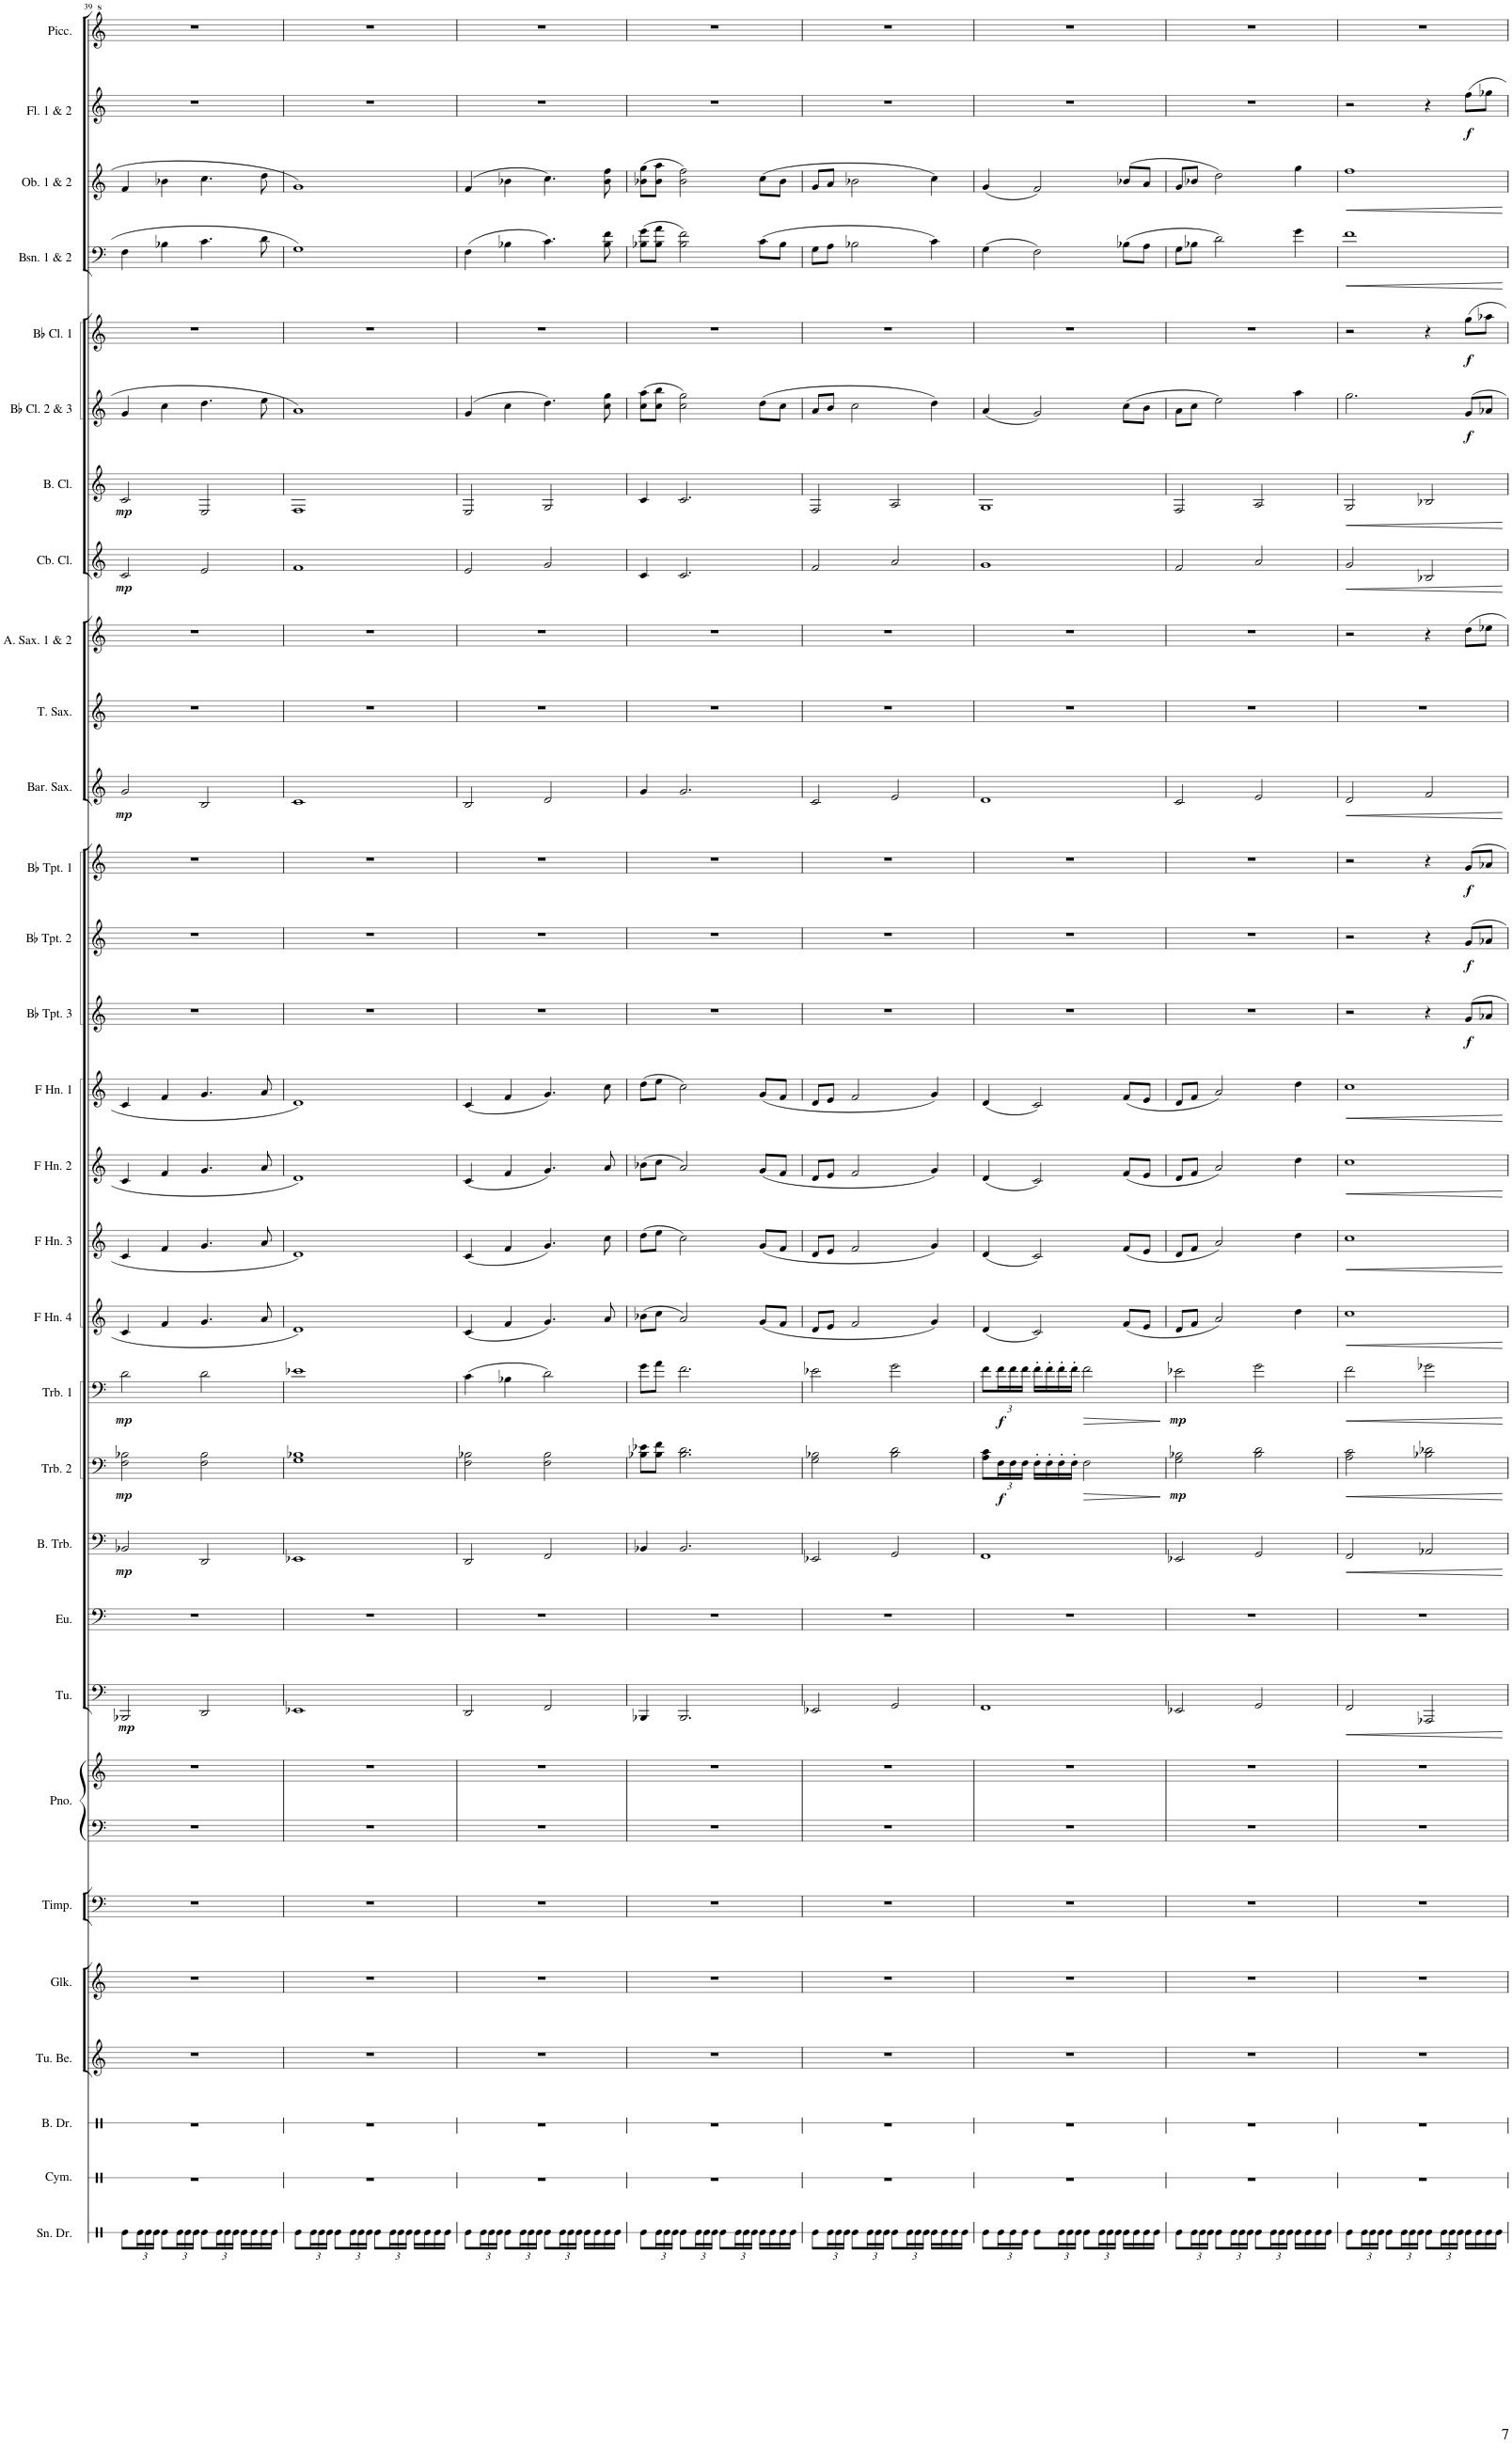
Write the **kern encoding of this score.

**kern	**kern	**kern	**kern	**kern	**kern	**kern	**kern	**kern	**dynam	**kern	**kern	**dynam	**kern	**dynam	**kern	**dynam	**kern	**dynam	**kern	**dynam	**kern	**dynam	**kern	**dynam	**kern	**dynam	**kern	**dynam	**kern	**dynam	**kern	**dynam	**kern	**kern	**kern	**dynam	**kern	**dynam	**kern	**dynam	**kern	**dynam	**kern	**dynam	**kern	**dynam	**kern	**dynam	**kern
*part30	*part29	*part28	*part27	*part26	*part25	*part24	*part24	*part23	*part23	*part22	*part21	*part21	*part20	*part20	*part19	*part19	*part18	*part18	*part17	*part17	*part16	*part16	*part15	*part15	*part14	*part14	*part13	*part13	*part12	*part12	*part11	*part11	*part10	*part9	*part8	*part8	*part7	*part7	*part6	*part6	*part5	*part5	*part4	*part4	*part3	*part3	*part2	*part2	*part1
*staff31	*staff30	*staff29	*staff28	*staff27	*staff26	*staff25	*staff24	*staff23	*staff23	*staff22	*staff21	*staff21	*staff20	*staff20	*staff19	*staff19	*staff18	*staff18	*staff17	*staff17	*staff16	*staff16	*staff15	*staff15	*staff14	*staff14	*staff13	*staff13	*staff12	*staff12	*staff11	*staff11	*staff10	*staff9	*staff8	*staff8	*staff7	*staff7	*staff6	*staff6	*staff5	*staff5	*staff4	*staff4	*staff3	*staff3	*staff2	*staff2	*staff1
*I"Snare Drum	*I"Cymbal	*I"Bass Drum	*I"Tubular Bells	*I"Glockenspiel	*I"Timpani	*I"Piano	*	*I"Tuba	*	*I"Euphonium	*I"Bass Trombone	*	*I"Trombone 2	*	*I"Trombone 1	*	*I"F Horn 4	*	*I"F Horn 3	*	*I"F Horn 2	*	*I"F Horn 1	*	*I"Bb Trumpet 3	*	*I"Bb Trumpet 2	*	*I"Bb Trumpet 1	*	*I"Baritone Saxophone	*	*I"Tenor Saxophone	*I"Alto Saxophone 1 &amp; 2	*I"Contrabass Clarinet	*	*I"Bass Clarinet	*	*I"Bb Clarinet 2 &amp; 3	*	*I"Bb Clarinet 1	*	*I"Bassoon 1 &amp; 2	*	*I"Oboe 1 &amp; 2	*	*I"Flute 1 &amp; 2	*	*I"Piccolo
*I'Sn. Dr.	*I'Cym.	*I'B. Dr.	*I'Tu. Be.	*I'Glk.	*I'Timp.	*I'Pno.	*	*I'Tu.	*	*I'Eu.	*I'B. Trb.	*	*I'Trb. 2	*	*I'Trb. 1	*	*I'F Hn. 4	*	*I'F Hn. 3	*	*I'F Hn. 2	*	*I'F Hn. 1	*	*I'Bb Tpt. 3	*	*I'Bb Tpt. 2	*	*I'Bb Tpt. 1	*	*I'Bar. Sax.	*	*I'T. Sax.	*I'A. Sax. 1 &amp; 2	*I'Cb. Cl.	*	*I'B. Cl.	*	*I'Bb Cl. 2 &amp; 3	*	*I'Bb Cl. 1	*	*I'Bsn. 1 &amp; 2	*	*I'Ob. 1 &amp; 2	*	*I'Fl. 1 &amp; 2	*	*I'Picc.
!!LO:PB:g=z
*clefX	*clefX	*clefX	*clefG2	*clefG2	*clefF4	*clefF4	*clefG2	*clefF4	*	*clefF4	*clefF4	*	*clefF4	*	*clefF4	*	*clefG2	*	*clefG2	*	*clefG2	*	*clefG2	*	*clefG2	*	*clefG2	*	*clefG2	*	*clefG2	*	*clefG2	*clefG2	*clefG2	*	*clefG2	*	*clefG2	*	*clefG2	*	*clefF4	*	*clefG2	*	*clefG2	*	*clefG^2
*	*	*	*	*Trd-14c-24	*	*	*	*	*	*	*	*	*	*	*	*	*Trd4c7	*	*Trd4c7	*	*Trd4c7	*	*Trd4c7	*	*Trd1c2	*	*Trd1c2	*	*Trd1c2	*	*Trd12c21	*	*Trd8c14	*Trd5c9	*Trd15c26	*	*Trd8c14	*	*Trd1c2	*	*Trd1c2	*	*	*	*	*	*	*	*Trd-7c-12
*k[]	*k[]	*k[]	*k[]	*k[]	*k[]	*k[]	*k[]	*k[]	*	*k[]	*k[]	*	*k[]	*	*k[]	*	*k[]	*	*k[]	*	*k[]	*	*k[]	*	*k[]	*	*k[]	*	*k[]	*	*k[]	*	*k[]	*k[]	*k[]	*	*k[]	*	*k[]	*	*k[]	*	*k[]	*	*k[]	*	*k[]	*	*k[]
*M4/4	*M4/4	*M4/4	*M4/4	*M4/4	*M4/4	*M4/4	*M4/4	*M4/4	*	*M4/4	*M4/4	*	*M4/4	*	*M4/4	*	*M4/4	*	*M4/4	*	*M4/4	*	*M4/4	*	*M4/4	*	*M4/4	*	*M4/4	*	*M4/4	*	*M4/4	*M4/4	*M4/4	*	*M4/4	*	*M4/4	*	*M4/4	*	*M4/4	*	*M4/4	*	*M4/4	*	*M4/4
=39	=39	=39	=39	=39	=39	=39	=39	=39	=39	=39	=39	=39	=39	=39	=39	=39	=39	=39	=39	=39	=39	=39	=39	=39	=39	=39	=39	=39	=39	=39	=39	=39	=39	=39	=39	=39	=39	=39	=39	=39	=39	=39	=39	=39	=39	=39	=39	=39	=39
!	!	!	!	!	!	!	!	!	!LO:DY:b	!	!	!LO:DY:b	!	!LO:DY:b	!	!LO:DY:b	!	!	!	!	!	!	!	!	!	!	!	!	!	!	!	!LO:DY:b	!	!	!	!LO:DY:b	!	!LO:DY:b	!	!	!	!	!	!	!	!	!	!	!
8Re\L	1r	1r	1r	1r	1r	1r	1r	2BBB-X/	mp	1r	2BB-X/	mp	2F\ 2B-X\	mp	2d\	mp	4c/	.	4c/	.	4c/	.	4c/	.	1r	.	1r	.	1r	.	2g/	mp	1r	1r	2c/	mp	2c/	mp	4g/	.	1r	.	4F\	.	4f/	.	1r	.	1r
*Xbrackettup	*	*	*	*	*	*	*	*	*	*	*	*	*	*	*	*	*	*	*	*	*	*	*	*	*	*	*	*	*	*	*	*	*	*	*	*	*	*	*	*	*	*	*	*	*	*	*	*	*
24Re\L	.	.	.	.	.	.	.	.	.	.	.	.	.	.	.	.	.	.	.	.	.	.	.	.	.	.	.	.	.	.	.	.	.	.	.	.	.	.	.	.	.	.	.	.	.	.	.	.	.
24Re\	.	.	.	.	.	.	.	.	.	.	.	.	.	.	.	.	.	.	.	.	.	.	.	.	.	.	.	.	.	.	.	.	.	.	.	.	.	.	.	.	.	.	.	.	.	.	.	.	.
24Re\JJ	.	.	.	.	.	.	.	.	.	.	.	.	.	.	.	.	.	.	.	.	.	.	.	.	.	.	.	.	.	.	.	.	.	.	.	.	.	.	.	.	.	.	.	.	.	.	.	.	.
8Re\L	.	.	.	.	.	.	.	.	.	.	.	.	.	.	.	.	4f/	.	4f/	.	4f/	.	4f/	.	.	.	.	.	.	.	.	.	.	.	.	.	.	.	4cc\	.	.	.	4B-X\	.	4b-X\	.	.	.	.
24Re\L	.	.	.	.	.	.	.	.	.	.	.	.	.	.	.	.	.	.	.	.	.	.	.	.	.	.	.	.	.	.	.	.	.	.	.	.	.	.	.	.	.	.	.	.	.	.	.	.	.
24Re\	.	.	.	.	.	.	.	.	.	.	.	.	.	.	.	.	.	.	.	.	.	.	.	.	.	.	.	.	.	.	.	.	.	.	.	.	.	.	.	.	.	.	.	.	.	.	.	.	.
24Re\JJ	.	.	.	.	.	.	.	.	.	.	.	.	.	.	.	.	.	.	.	.	.	.	.	.	.	.	.	.	.	.	.	.	.	.	.	.	.	.	.	.	.	.	.	.	.	.	.	.	.
8Re\L	.	.	.	.	.	.	.	2DD/	.	.	2DD/	.	2F\ 2B-\	.	2d\	.	4.g/	.	4.g/	.	4.g/	.	4.g/	.	.	.	.	.	.	.	2B/	.	.	.	2e/	.	2E/	.	4.dd\	.	.	.	4.c\	.	4.cc\	.	.	.	.
24Re\L	.	.	.	.	.	.	.	.	.	.	.	.	.	.	.	.	.	.	.	.	.	.	.	.	.	.	.	.	.	.	.	.	.	.	.	.	.	.	.	.	.	.	.	.	.	.	.	.	.
24Re\	.	.	.	.	.	.	.	.	.	.	.	.	.	.	.	.	.	.	.	.	.	.	.	.	.	.	.	.	.	.	.	.	.	.	.	.	.	.	.	.	.	.	.	.	.	.	.	.	.
24Re\JJ	.	.	.	.	.	.	.	.	.	.	.	.	.	.	.	.	.	.	.	.	.	.	.	.	.	.	.	.	.	.	.	.	.	.	.	.	.	.	.	.	.	.	.	.	.	.	.	.	.
16Re\LL	.	.	.	.	.	.	.	.	.	.	.	.	.	.	.	.	.	.	.	.	.	.	.	.	.	.	.	.	.	.	.	.	.	.	.	.	.	.	.	.	.	.	.	.	.	.	.	.	.
16Re\	.	.	.	.	.	.	.	.	.	.	.	.	.	.	.	.	.	.	.	.	.	.	.	.	.	.	.	.	.	.	.	.	.	.	.	.	.	.	.	.	.	.	.	.	.	.	.	.	.
16Re\	.	.	.	.	.	.	.	.	.	.	.	.	.	.	.	.	8a/	.	8a/	.	8a/	.	8a/	.	.	.	.	.	.	.	.	.	.	.	.	.	.	.	8ee\	.	.	.	8d\	.	8dd\	.	.	.	.
16Re\JJ	.	.	.	.	.	.	.	.	.	.	.	.	.	.	.	.	.	.	.	.	.	.	.	.	.	.	.	.	.	.	.	.	.	.	.	.	.	.	.	.	.	.	.	.	.	.	.	.	.
=40	=40	=40	=40	=40	=40	=40	=40	=40	=40	=40	=40	=40	=40	=40	=40	=40	=40	=40	=40	=40	=40	=40	=40	=40	=40	=40	=40	=40	=40	=40	=40	=40	=40	=40	=40	=40	=40	=40	=40	=40	=40	=40	=40	=40	=40	=40	=40	=40	=40
8Re\L	1r	1r	1r	1r	1r	1r	1r	1EE-X	.	1r	1EE-X	.	1G 1B-X	.	1e-X	.	1d	.	1d	.	1d	.	1d	.	1r	.	1r	.	1r	.	1c	.	1r	1r	1f	.	1F	.	1a	.	1r	.	1G	.	1g	.	1r	.	1r
24Re\L	.	.	.	.	.	.	.	.	.	.	.	.	.	.	.	.	.	.	.	.	.	.	.	.	.	.	.	.	.	.	.	.	.	.	.	.	.	.	.	.	.	.	.	.	.	.	.	.	.
24Re\	.	.	.	.	.	.	.	.	.	.	.	.	.	.	.	.	.	.	.	.	.	.	.	.	.	.	.	.	.	.	.	.	.	.	.	.	.	.	.	.	.	.	.	.	.	.	.	.	.
24Re\JJ	.	.	.	.	.	.	.	.	.	.	.	.	.	.	.	.	.	.	.	.	.	.	.	.	.	.	.	.	.	.	.	.	.	.	.	.	.	.	.	.	.	.	.	.	.	.	.	.	.
8Re\L	.	.	.	.	.	.	.	.	.	.	.	.	.	.	.	.	.	.	.	.	.	.	.	.	.	.	.	.	.	.	.	.	.	.	.	.	.	.	.	.	.	.	.	.	.	.	.	.	.
24Re\L	.	.	.	.	.	.	.	.	.	.	.	.	.	.	.	.	.	.	.	.	.	.	.	.	.	.	.	.	.	.	.	.	.	.	.	.	.	.	.	.	.	.	.	.	.	.	.	.	.
24Re\	.	.	.	.	.	.	.	.	.	.	.	.	.	.	.	.	.	.	.	.	.	.	.	.	.	.	.	.	.	.	.	.	.	.	.	.	.	.	.	.	.	.	.	.	.	.	.	.	.
24Re\JJ	.	.	.	.	.	.	.	.	.	.	.	.	.	.	.	.	.	.	.	.	.	.	.	.	.	.	.	.	.	.	.	.	.	.	.	.	.	.	.	.	.	.	.	.	.	.	.	.	.
8Re\L	.	.	.	.	.	.	.	.	.	.	.	.	.	.	.	.	.	.	.	.	.	.	.	.	.	.	.	.	.	.	.	.	.	.	.	.	.	.	.	.	.	.	.	.	.	.	.	.	.
24Re\L	.	.	.	.	.	.	.	.	.	.	.	.	.	.	.	.	.	.	.	.	.	.	.	.	.	.	.	.	.	.	.	.	.	.	.	.	.	.	.	.	.	.	.	.	.	.	.	.	.
24Re\	.	.	.	.	.	.	.	.	.	.	.	.	.	.	.	.	.	.	.	.	.	.	.	.	.	.	.	.	.	.	.	.	.	.	.	.	.	.	.	.	.	.	.	.	.	.	.	.	.
24Re\JJ	.	.	.	.	.	.	.	.	.	.	.	.	.	.	.	.	.	.	.	.	.	.	.	.	.	.	.	.	.	.	.	.	.	.	.	.	.	.	.	.	.	.	.	.	.	.	.	.	.
16Re\LL	.	.	.	.	.	.	.	.	.	.	.	.	.	.	.	.	.	.	.	.	.	.	.	.	.	.	.	.	.	.	.	.	.	.	.	.	.	.	.	.	.	.	.	.	.	.	.	.	.
16Re\	.	.	.	.	.	.	.	.	.	.	.	.	.	.	.	.	.	.	.	.	.	.	.	.	.	.	.	.	.	.	.	.	.	.	.	.	.	.	.	.	.	.	.	.	.	.	.	.	.
16Re\	.	.	.	.	.	.	.	.	.	.	.	.	.	.	.	.	.	.	.	.	.	.	.	.	.	.	.	.	.	.	.	.	.	.	.	.	.	.	.	.	.	.	.	.	.	.	.	.	.
16Re\JJ	.	.	.	.	.	.	.	.	.	.	.	.	.	.	.	.	.	.	.	.	.	.	.	.	.	.	.	.	.	.	.	.	.	.	.	.	.	.	.	.	.	.	.	.	.	.	.	.	.
=41	=41	=41	=41	=41	=41	=41	=41	=41	=41	=41	=41	=41	=41	=41	=41	=41	=41	=41	=41	=41	=41	=41	=41	=41	=41	=41	=41	=41	=41	=41	=41	=41	=41	=41	=41	=41	=41	=41	=41	=41	=41	=41	=41	=41	=41	=41	=41	=41	=41
8Re\L	1r	1r	1r	1r	1r	1r	1r	2DD/	.	1r	2DD/	.	2F\ 2B-X\	.	(4c\	.	(4c/	.	(4c/	.	(4c/	.	(4c/	.	1r	.	1r	.	1r	.	2B/	.	1r	1r	2e/	.	2E/	.	(4g/	.	1r	.	(4F\	.	(4f/	.	1r	.	1r
24Re\L	.	.	.	.	.	.	.	.	.	.	.	.	.	.	.	.	.	.	.	.	.	.	.	.	.	.	.	.	.	.	.	.	.	.	.	.	.	.	.	.	.	.	.	.	.	.	.	.	.
24Re\	.	.	.	.	.	.	.	.	.	.	.	.	.	.	.	.	.	.	.	.	.	.	.	.	.	.	.	.	.	.	.	.	.	.	.	.	.	.	.	.	.	.	.	.	.	.	.	.	.
24Re\JJ	.	.	.	.	.	.	.	.	.	.	.	.	.	.	.	.	.	.	.	.	.	.	.	.	.	.	.	.	.	.	.	.	.	.	.	.	.	.	.	.	.	.	.	.	.	.	.	.	.
8Re\L	.	.	.	.	.	.	.	.	.	.	.	.	.	.	4B-X\	.	4f/	.	4f/	.	4f/	.	4f/	.	.	.	.	.	.	.	.	.	.	.	.	.	.	.	4cc\	.	.	.	4B-X\	.	4b-X\	.	.	.	.
24Re\L	.	.	.	.	.	.	.	.	.	.	.	.	.	.	.	.	.	.	.	.	.	.	.	.	.	.	.	.	.	.	.	.	.	.	.	.	.	.	.	.	.	.	.	.	.	.	.	.	.
24Re\	.	.	.	.	.	.	.	.	.	.	.	.	.	.	.	.	.	.	.	.	.	.	.	.	.	.	.	.	.	.	.	.	.	.	.	.	.	.	.	.	.	.	.	.	.	.	.	.	.
24Re\JJ	.	.	.	.	.	.	.	.	.	.	.	.	.	.	.	.	.	.	.	.	.	.	.	.	.	.	.	.	.	.	.	.	.	.	.	.	.	.	.	.	.	.	.	.	.	.	.	.	.
8Re\L	.	.	.	.	.	.	.	2FF/	.	.	2FF/	.	2F\ 2B-\	.	2d\)	.	4.g/)	.	4.g/)	.	4.g/)	.	4.g/)	.	.	.	.	.	.	.	2d/	.	.	.	2g/	.	2G/	.	4.dd\)	.	.	.	4.c\)	.	4.cc\)	.	.	.	.
24Re\L	.	.	.	.	.	.	.	.	.	.	.	.	.	.	.	.	.	.	.	.	.	.	.	.	.	.	.	.	.	.	.	.	.	.	.	.	.	.	.	.	.	.	.	.	.	.	.	.	.
24Re\	.	.	.	.	.	.	.	.	.	.	.	.	.	.	.	.	.	.	.	.	.	.	.	.	.	.	.	.	.	.	.	.	.	.	.	.	.	.	.	.	.	.	.	.	.	.	.	.	.
24Re\JJ	.	.	.	.	.	.	.	.	.	.	.	.	.	.	.	.	.	.	.	.	.	.	.	.	.	.	.	.	.	.	.	.	.	.	.	.	.	.	.	.	.	.	.	.	.	.	.	.	.
16Re\LL	.	.	.	.	.	.	.	.	.	.	.	.	.	.	.	.	.	.	.	.	.	.	.	.	.	.	.	.	.	.	.	.	.	.	.	.	.	.	.	.	.	.	.	.	.	.	.	.	.
16Re\	.	.	.	.	.	.	.	.	.	.	.	.	.	.	.	.	.	.	.	.	.	.	.	.	.	.	.	.	.	.	.	.	.	.	.	.	.	.	.	.	.	.	.	.	.	.	.	.	.
16Re\	.	.	.	.	.	.	.	.	.	.	.	.	.	.	.	.	8a/	.	8cc\	.	8a/	.	8cc\	.	.	.	.	.	.	.	.	.	.	.	.	.	.	.	8cc\ 8gg\	.	.	.	8B-\ 8f\	.	8b-\ 8ff\	.	.	.	.
16Re\JJ	.	.	.	.	.	.	.	.	.	.	.	.	.	.	.	.	.	.	.	.	.	.	.	.	.	.	.	.	.	.	.	.	.	.	.	.	.	.	.	.	.	.	.	.	.	.	.	.	.
=42	=42	=42	=42	=42	=42	=42	=42	=42	=42	=42	=42	=42	=42	=42	=42	=42	=42	=42	=42	=42	=42	=42	=42	=42	=42	=42	=42	=42	=42	=42	=42	=42	=42	=42	=42	=42	=42	=42	=42	=42	=42	=42	=42	=42	=42	=42	=42	=42	=42
8Re\L	1r	1r	1r	1r	1r	1r	1r	4BBB-X/	.	1r	4BB-X/	.	8B-X\ 8e-X\L	.	8g\L	.	(8b-X\L	.	(8dd\L	.	(8b-X\L	.	(8dd\L	.	1r	.	1r	.	1r	.	4g/	.	1r	1r	4c/	.	4c/	.	(8cc\ 8aa\L	.	1r	.	(8B-X\ 8g\L	.	(8b-X\ 8gg\L	.	1r	.	1r
24Re\L	.	.	.	.	.	.	.	.	.	.	.	.	8B-\ 8f\J	.	8a\J	.	8cc\J	.	8ee\J	.	8cc\J	.	8ee\J	.	.	.	.	.	.	.	.	.	.	.	.	.	.	.	8cc\ 8bb\J	.	.	.	8B-\ 8a\J	.	8b-\ 8aa\J	.	.	.	.
24Re\	.	.	.	.	.	.	.	.	.	.	.	.	.	.	.	.	.	.	.	.	.	.	.	.	.	.	.	.	.	.	.	.	.	.	.	.	.	.	.	.	.	.	.	.	.	.	.	.	.
24Re\JJ	.	.	.	.	.	.	.	.	.	.	.	.	.	.	.	.	.	.	.	.	.	.	.	.	.	.	.	.	.	.	.	.	.	.	.	.	.	.	.	.	.	.	.	.	.	.	.	.	.
8Re\L	.	.	.	.	.	.	.	2.BBB-/	.	.	2.BB-/	.	2.B-\ 2.d\	.	2.f\	.	2a/)	.	2cc\)	.	2a/)	.	2cc\)	.	.	.	.	.	.	.	2.g/	.	.	.	2.c/	.	2.c/	.	2cc\ 2gg\)	.	.	.	2B-\ 2f\)	.	2b-\ 2ff\)	.	.	.	.
24Re\L	.	.	.	.	.	.	.	.	.	.	.	.	.	.	.	.	.	.	.	.	.	.	.	.	.	.	.	.	.	.	.	.	.	.	.	.	.	.	.	.	.	.	.	.	.	.	.	.	.
24Re\	.	.	.	.	.	.	.	.	.	.	.	.	.	.	.	.	.	.	.	.	.	.	.	.	.	.	.	.	.	.	.	.	.	.	.	.	.	.	.	.	.	.	.	.	.	.	.	.	.
24Re\JJ	.	.	.	.	.	.	.	.	.	.	.	.	.	.	.	.	.	.	.	.	.	.	.	.	.	.	.	.	.	.	.	.	.	.	.	.	.	.	.	.	.	.	.	.	.	.	.	.	.
8Re\L	.	.	.	.	.	.	.	.	.	.	.	.	.	.	.	.	.	.	.	.	.	.	.	.	.	.	.	.	.	.	.	.	.	.	.	.	.	.	.	.	.	.	.	.	.	.	.	.	.
24Re\L	.	.	.	.	.	.	.	.	.	.	.	.	.	.	.	.	.	.	.	.	.	.	.	.	.	.	.	.	.	.	.	.	.	.	.	.	.	.	.	.	.	.	.	.	.	.	.	.	.
24Re\	.	.	.	.	.	.	.	.	.	.	.	.	.	.	.	.	.	.	.	.	.	.	.	.	.	.	.	.	.	.	.	.	.	.	.	.	.	.	.	.	.	.	.	.	.	.	.	.	.
24Re\JJ	.	.	.	.	.	.	.	.	.	.	.	.	.	.	.	.	.	.	.	.	.	.	.	.	.	.	.	.	.	.	.	.	.	.	.	.	.	.	.	.	.	.	.	.	.	.	.	.	.
16Re\LL	.	.	.	.	.	.	.	.	.	.	.	.	.	.	.	.	(8g/L	.	(8g/L	.	(8g/L	.	(8g/L	.	.	.	.	.	.	.	.	.	.	.	.	.	.	.	(8dd\L	.	.	.	(8c\L	.	(8cc\L	.	.	.	.
16Re\	.	.	.	.	.	.	.	.	.	.	.	.	.	.	.	.	.	.	.	.	.	.	.	.	.	.	.	.	.	.	.	.	.	.	.	.	.	.	.	.	.	.	.	.	.	.	.	.	.
16Re\	.	.	.	.	.	.	.	.	.	.	.	.	.	.	.	.	8f/J	.	8f/J	.	8f/J	.	8f/J	.	.	.	.	.	.	.	.	.	.	.	.	.	.	.	8cc\J	.	.	.	8B-\J	.	8b-\J	.	.	.	.
16Re\JJ	.	.	.	.	.	.	.	.	.	.	.	.	.	.	.	.	.	.	.	.	.	.	.	.	.	.	.	.	.	.	.	.	.	.	.	.	.	.	.	.	.	.	.	.	.	.	.	.	.
=43	=43	=43	=43	=43	=43	=43	=43	=43	=43	=43	=43	=43	=43	=43	=43	=43	=43	=43	=43	=43	=43	=43	=43	=43	=43	=43	=43	=43	=43	=43	=43	=43	=43	=43	=43	=43	=43	=43	=43	=43	=43	=43	=43	=43	=43	=43	=43	=43	=43
8Re\L	1r	1r	1r	1r	1r	1r	1r	2EE-X/	.	1r	2EE-X/	.	2G\ 2B-X\	.	2e-X\	.	8d/L	.	8d/L	.	8d/L	.	8d/L	.	1r	.	1r	.	1r	.	2c/	.	1r	1r	2f/	.	2F/	.	8a/L	.	1r	.	8G\L	.	8g/L	.	1r	.	1r
24Re\L	.	.	.	.	.	.	.	.	.	.	.	.	.	.	.	.	8e/J	.	8e/J	.	8e/J	.	8e/J	.	.	.	.	.	.	.	.	.	.	.	.	.	.	.	8b/J	.	.	.	8A\J	.	8a/J	.	.	.	.
24Re\	.	.	.	.	.	.	.	.	.	.	.	.	.	.	.	.	.	.	.	.	.	.	.	.	.	.	.	.	.	.	.	.	.	.	.	.	.	.	.	.	.	.	.	.	.	.	.	.	.
24Re\JJ	.	.	.	.	.	.	.	.	.	.	.	.	.	.	.	.	.	.	.	.	.	.	.	.	.	.	.	.	.	.	.	.	.	.	.	.	.	.	.	.	.	.	.	.	.	.	.	.	.
8Re\L	.	.	.	.	.	.	.	.	.	.	.	.	.	.	.	.	2f/	.	2f/	.	2f/	.	2f/	.	.	.	.	.	.	.	.	.	.	.	.	.	.	.	2cc\	.	.	.	2B-X\	.	2b-X\	.	.	.	.
24Re\L	.	.	.	.	.	.	.	.	.	.	.	.	.	.	.	.	.	.	.	.	.	.	.	.	.	.	.	.	.	.	.	.	.	.	.	.	.	.	.	.	.	.	.	.	.	.	.	.	.
24Re\	.	.	.	.	.	.	.	.	.	.	.	.	.	.	.	.	.	.	.	.	.	.	.	.	.	.	.	.	.	.	.	.	.	.	.	.	.	.	.	.	.	.	.	.	.	.	.	.	.
24Re\JJ	.	.	.	.	.	.	.	.	.	.	.	.	.	.	.	.	.	.	.	.	.	.	.	.	.	.	.	.	.	.	.	.	.	.	.	.	.	.	.	.	.	.	.	.	.	.	.	.	.
8Re\L	.	.	.	.	.	.	.	2GG/	.	.	2GG/	.	2B-\ 2d\	.	2g\	.	.	.	.	.	.	.	.	.	.	.	.	.	.	.	2e/	.	.	.	2a/	.	2A/	.	.	.	.	.	.	.	.	.	.	.	.
24Re\L	.	.	.	.	.	.	.	.	.	.	.	.	.	.	.	.	.	.	.	.	.	.	.	.	.	.	.	.	.	.	.	.	.	.	.	.	.	.	.	.	.	.	.	.	.	.	.	.	.
24Re\	.	.	.	.	.	.	.	.	.	.	.	.	.	.	.	.	.	.	.	.	.	.	.	.	.	.	.	.	.	.	.	.	.	.	.	.	.	.	.	.	.	.	.	.	.	.	.	.	.
24Re\JJ	.	.	.	.	.	.	.	.	.	.	.	.	.	.	.	.	.	.	.	.	.	.	.	.	.	.	.	.	.	.	.	.	.	.	.	.	.	.	.	.	.	.	.	.	.	.	.	.	.
16Re\LL	.	.	.	.	.	.	.	.	.	.	.	.	.	.	.	.	4g/)	.	4g/)	.	4g/)	.	4g/)	.	.	.	.	.	.	.	.	.	.	.	.	.	.	.	4dd\)	.	.	.	4c\)	.	4cc\)	.	.	.	.
16Re\	.	.	.	.	.	.	.	.	.	.	.	.	.	.	.	.	.	.	.	.	.	.	.	.	.	.	.	.	.	.	.	.	.	.	.	.	.	.	.	.	.	.	.	.	.	.	.	.	.
16Re\	.	.	.	.	.	.	.	.	.	.	.	.	.	.	.	.	.	.	.	.	.	.	.	.	.	.	.	.	.	.	.	.	.	.	.	.	.	.	.	.	.	.	.	.	.	.	.	.	.
16Re\JJ	.	.	.	.	.	.	.	.	.	.	.	.	.	.	.	.	.	.	.	.	.	.	.	.	.	.	.	.	.	.	.	.	.	.	.	.	.	.	.	.	.	.	.	.	.	.	.	.	.
=44	=44	=44	=44	=44	=44	=44	=44	=44	=44	=44	=44	=44	=44	=44	=44	=44	=44	=44	=44	=44	=44	=44	=44	=44	=44	=44	=44	=44	=44	=44	=44	=44	=44	=44	=44	=44	=44	=44	=44	=44	=44	=44	=44	=44	=44	=44	=44	=44	=44
8Re\L	1r	1r	1r	1r	1r	1r	1r	1FF	.	1r	1FF	.	8A\ 8c\L	.	8f\L	.	(4d/	.	(4d/	.	(4d/	.	(4d/	.	1r	.	1r	.	1r	.	1d	.	1r	1r	1g	.	1G	.	(4a/	.	1r	.	(4G\	.	(4g/	.	1r	.	1r
*	*	*	*	*	*	*	*	*	*	*	*	*	*Xbrackettup	*	*Xbrackettup	*	*	*	*	*	*	*	*	*	*	*	*	*	*	*	*	*	*	*	*	*	*	*	*	*	*	*	*	*	*	*	*	*	*
!	!	!	!	!	!	!	!	!	!	!	!	!	!	!LO:DY:b	!	!LO:DY:b	!	!	!	!	!	!	!	!	!	!	!	!	!	!	!	!	!	!	!	!	!	!	!	!	!	!	!	!	!	!	!	!	!
24Re\L	.	.	.	.	.	.	.	.	.	.	.	.	24F\L	f	24f\L	f	.	.	.	.	.	.	.	.	.	.	.	.	.	.	.	.	.	.	.	.	.	.	.	.	.	.	.	.	.	.	.	.	.
24Re\	.	.	.	.	.	.	.	.	.	.	.	.	24F\	.	24f\	.	.	.	.	.	.	.	.	.	.	.	.	.	.	.	.	.	.	.	.	.	.	.	.	.	.	.	.	.	.	.	.	.	.
24Re\JJ	.	.	.	.	.	.	.	.	.	.	.	.	24F\JJ	.	24f\JJ	.	.	.	.	.	.	.	.	.	.	.	.	.	.	.	.	.	.	.	.	.	.	.	.	.	.	.	.	.	.	.	.	.	.
8Re\L	.	.	.	.	.	.	.	.	.	.	.	.	16F'\LL	.	16f'\LL	.	2c/)	.	2c/)	.	2c/)	.	2c/)	.	.	.	.	.	.	.	.	.	.	.	.	.	.	.	2g/)	.	.	.	2F\)	.	2f/)	.	.	.	.
.	.	.	.	.	.	.	.	.	.	.	.	.	16F'\	.	16f'\	.	.	.	.	.	.	.	.	.	.	.	.	.	.	.	.	.	.	.	.	.	.	.	.	.	.	.	.	.	.	.	.	.	.
24Re\L	.	.	.	.	.	.	.	.	.	.	.	.	16F'\	.	16f'\	.	.	.	.	.	.	.	.	.	.	.	.	.	.	.	.	.	.	.	.	.	.	.	.	.	.	.	.	.	.	.	.	.	.
24Re\	.	.	.	.	.	.	.	.	.	.	.	.	.	.	.	.	.	.	.	.	.	.	.	.	.	.	.	.	.	.	.	.	.	.	.	.	.	.	.	.	.	.	.	.	.	.	.	.	.
.	.	.	.	.	.	.	.	.	.	.	.	.	16F'\JJ	.	16f'\JJ	.	.	.	.	.	.	.	.	.	.	.	.	.	.	.	.	.	.	.	.	.	.	.	.	.	.	.	.	.	.	.	.	.	.
24Re\JJ	.	.	.	.	.	.	.	.	.	.	.	.	.	.	.	.	.	.	.	.	.	.	.	.	.	.	.	.	.	.	.	.	.	.	.	.	.	.	.	.	.	.	.	.	.	.	.	.	.
!	!	!	!	!	!	!	!	!	!	!	!	!	!	!LO:HP:b	!	!LO:HP:b	!	!	!	!	!	!	!	!	!	!	!	!	!	!	!	!	!	!	!	!	!	!	!	!	!	!	!	!	!	!	!	!	!
8Re\L	.	.	.	.	.	.	.	.	.	.	.	.	2F\	>	2f\	>	.	.	.	.	.	.	.	.	.	.	.	.	.	.	.	.	.	.	.	.	.	.	.	.	.	.	.	.	.	.	.	.	.
24Re\L	.	.	.	.	.	.	.	.	.	.	.	.	.	.	.	.	.	.	.	.	.	.	.	.	.	.	.	.	.	.	.	.	.	.	.	.	.	.	.	.	.	.	.	.	.	.	.	.	.
24Re\	.	.	.	.	.	.	.	.	.	.	.	.	.	.	.	.	.	.	.	.	.	.	.	.	.	.	.	.	.	.	.	.	.	.	.	.	.	.	.	.	.	.	.	.	.	.	.	.	.
24Re\JJ	.	.	.	.	.	.	.	.	.	.	.	.	.	.	.	.	.	.	.	.	.	.	.	.	.	.	.	.	.	.	.	.	.	.	.	.	.	.	.	.	.	.	.	.	.	.	.	.	.
16Re\LL	.	.	.	.	.	.	.	.	.	.	.	.	.	.	.	.	(8f/L	.	(8f/L	.	(8f/L	.	(8f/L	.	.	.	.	.	.	.	.	.	.	.	.	.	.	.	(8cc\L	.	.	.	(8B-X\L	.	(8b-X/L	.	.	.	.
16Re\	.	.	.	.	.	.	.	.	.	.	.	.	.	.	.	.	.	.	.	.	.	.	.	.	.	.	.	.	.	.	.	.	.	.	.	.	.	.	.	.	.	.	.	.	.	.	.	.	.
16Re\	.	.	.	.	.	.	.	.	.	.	.	.	.	.	.	.	8e/J	.	8e/J	.	8e/J	.	8e/J	.	.	.	.	.	.	.	.	.	.	.	.	.	.	.	8b\J	.	.	.	8A\J	.	8a/J	.	.	.	.
16Re\JJ	.	.	.	.	.	.	.	.	.	.	.	.	.	.	.	.	.	.	.	.	.	.	.	.	.	.	.	.	.	.	.	.	.	.	.	.	.	.	.	.	.	.	.	.	.	.	.	.	.
.	.	.	.	.	.	.	.	.	.	.	.	.	.	]	.	]	.	.	.	.	.	.	.	.	.	.	.	.	.	.	.	.	.	.	.	.	.	.	.	.	.	.	.	.	.	.	.	.	.
=45	=45	=45	=45	=45	=45	=45	=45	=45	=45	=45	=45	=45	=45	=45	=45	=45	=45	=45	=45	=45	=45	=45	=45	=45	=45	=45	=45	=45	=45	=45	=45	=45	=45	=45	=45	=45	=45	=45	=45	=45	=45	=45	=45	=45	=45	=45	=45	=45	=45
!	!	!	!	!	!	!	!	!	!	!	!	!	!	!LO:DY:b	!	!LO:DY:b	!	!	!	!	!	!	!	!	!	!	!	!	!	!	!	!	!	!	!	!	!	!	!	!	!	!	!	!	!	!	!	!	!
8Re\L	1r	1r	1r	1r	1r	1r	1r	2EE-X/	.	1r	2EE-X/	.	2G\ 2B-X\	mp	2e-X\	mp	8d/L	.	8d/L	.	8d/L	.	8d/L	.	1r	.	1r	.	1r	.	2c/	.	1r	1r	2f/	.	2F/	.	8a\L	.	1r	.	8G\L	.	8g/L	.	1r	.	1r
24Re\L	.	.	.	.	.	.	.	.	.	.	.	.	.	.	.	.	8f/J	.	8f/J	.	8f/J	.	8f/J	.	.	.	.	.	.	.	.	.	.	.	.	.	.	.	8cc\J	.	.	.	8B-X\J	.	8b-X/J	.	.	.	.
24Re\	.	.	.	.	.	.	.	.	.	.	.	.	.	.	.	.	.	.	.	.	.	.	.	.	.	.	.	.	.	.	.	.	.	.	.	.	.	.	.	.	.	.	.	.	.	.	.	.	.
24Re\JJ	.	.	.	.	.	.	.	.	.	.	.	.	.	.	.	.	.	.	.	.	.	.	.	.	.	.	.	.	.	.	.	.	.	.	.	.	.	.	.	.	.	.	.	.	.	.	.	.	.
8Re\L	.	.	.	.	.	.	.	.	.	.	.	.	.	.	.	.	2a/)	.	2a/)	.	2a/)	.	2a/)	.	.	.	.	.	.	.	.	.	.	.	.	.	.	.	2ee\)	.	.	.	2d\)	.	2dd\)	.	.	.	.
24Re\L	.	.	.	.	.	.	.	.	.	.	.	.	.	.	.	.	.	.	.	.	.	.	.	.	.	.	.	.	.	.	.	.	.	.	.	.	.	.	.	.	.	.	.	.	.	.	.	.	.
24Re\	.	.	.	.	.	.	.	.	.	.	.	.	.	.	.	.	.	.	.	.	.	.	.	.	.	.	.	.	.	.	.	.	.	.	.	.	.	.	.	.	.	.	.	.	.	.	.	.	.
24Re\JJ	.	.	.	.	.	.	.	.	.	.	.	.	.	.	.	.	.	.	.	.	.	.	.	.	.	.	.	.	.	.	.	.	.	.	.	.	.	.	.	.	.	.	.	.	.	.	.	.	.
8Re\L	.	.	.	.	.	.	.	2GG/	.	.	2GG/	.	2B-\ 2d\	.	2g\	.	.	.	.	.	.	.	.	.	.	.	.	.	.	.	2e/	.	.	.	2a/	.	2A/	.	.	.	.	.	.	.	.	.	.	.	.
24Re\L	.	.	.	.	.	.	.	.	.	.	.	.	.	.	.	.	.	.	.	.	.	.	.	.	.	.	.	.	.	.	.	.	.	.	.	.	.	.	.	.	.	.	.	.	.	.	.	.	.
24Re\	.	.	.	.	.	.	.	.	.	.	.	.	.	.	.	.	.	.	.	.	.	.	.	.	.	.	.	.	.	.	.	.	.	.	.	.	.	.	.	.	.	.	.	.	.	.	.	.	.
24Re\JJ	.	.	.	.	.	.	.	.	.	.	.	.	.	.	.	.	.	.	.	.	.	.	.	.	.	.	.	.	.	.	.	.	.	.	.	.	.	.	.	.	.	.	.	.	.	.	.	.	.
16Re\LL	.	.	.	.	.	.	.	.	.	.	.	.	.	.	.	.	4dd\	.	4dd\	.	4dd\	.	4dd\	.	.	.	.	.	.	.	.	.	.	.	.	.	.	.	4aa\	.	.	.	4g\	.	4gg\	.	.	.	.
16Re\	.	.	.	.	.	.	.	.	.	.	.	.	.	.	.	.	.	.	.	.	.	.	.	.	.	.	.	.	.	.	.	.	.	.	.	.	.	.	.	.	.	.	.	.	.	.	.	.	.
16Re\	.	.	.	.	.	.	.	.	.	.	.	.	.	.	.	.	.	.	.	.	.	.	.	.	.	.	.	.	.	.	.	.	.	.	.	.	.	.	.	.	.	.	.	.	.	.	.	.	.
16Re\JJ	.	.	.	.	.	.	.	.	.	.	.	.	.	.	.	.	.	.	.	.	.	.	.	.	.	.	.	.	.	.	.	.	.	.	.	.	.	.	.	.	.	.	.	.	.	.	.	.	.
=46	=46	=46	=46	=46	=46	=46	=46	=46	=46	=46	=46	=46	=46	=46	=46	=46	=46	=46	=46	=46	=46	=46	=46	=46	=46	=46	=46	=46	=46	=46	=46	=46	=46	=46	=46	=46	=46	=46	=46	=46	=46	=46	=46	=46	=46	=46	=46	=46	=46
!	!	!	!	!	!	!	!	!	!LO:HP:b	!	!	!LO:HP:b	!	!LO:HP:b	!	!LO:HP:b	!	!LO:HP:b	!	!LO:HP:b	!	!LO:HP:b	!	!LO:HP:b	!	!	!	!	!	!	!	!LO:HP:b	!	!	!	!LO:HP:b	!	!LO:HP:b	!	!	!	!	!	!LO:HP:b	!	!LO:HP:b	!	!	!
8Re\L	1r	1r	1r	1r	1r	1r	1r	2FF/	<	1r	2FF/	<	2A\ 2c\	<	2f\	<	1cc	<	1cc	<	1cc	<	1cc	<	2r	.	2r	.	2r	.	2d/	<	1r	2r	2g/	<	2G/	<	2.gg\	.	2r	.	1f	<	1ff	<	2r	.	1r
24Re\L	.	.	.	.	.	.	.	.	.	.	.	.	.	.	.	.	.	.	.	.	.	.	.	.	.	.	.	.	.	.	.	.	.	.	.	.	.	.	.	.	.	.	.	.	.	.	.	.	.
24Re\	.	.	.	.	.	.	.	.	.	.	.	.	.	.	.	.	.	.	.	.	.	.	.	.	.	.	.	.	.	.	.	.	.	.	.	.	.	.	.	.	.	.	.	.	.	.	.	.	.
24Re\JJ	.	.	.	.	.	.	.	.	.	.	.	.	.	.	.	.	.	.	.	.	.	.	.	.	.	.	.	.	.	.	.	.	.	.	.	.	.	.	.	.	.	.	.	.	.	.	.	.	.
8Re\L	.	.	.	.	.	.	.	.	.	.	.	.	.	.	.	.	.	.	.	.	.	.	.	.	.	.	.	.	.	.	.	.	.	.	.	.	.	.	.	.	.	.	.	.	.	.	.	.	.
24Re\L	.	.	.	.	.	.	.	.	.	.	.	.	.	.	.	.	.	.	.	.	.	.	.	.	.	.	.	.	.	.	.	.	.	.	.	.	.	.	.	.	.	.	.	.	.	.	.	.	.
24Re\	.	.	.	.	.	.	.	.	.	.	.	.	.	.	.	.	.	.	.	.	.	.	.	.	.	.	.	.	.	.	.	.	.	.	.	.	.	.	.	.	.	.	.	.	.	.	.	.	.
24Re\JJ	.	.	.	.	.	.	.	.	.	.	.	.	.	.	.	.	.	.	.	.	.	.	.	.	.	.	.	.	.	.	.	.	.	.	.	.	.	.	.	.	.	.	.	.	.	.	.	.	.
8Re\L	.	.	.	.	.	.	.	2AAA-X/	.	.	2AA-X/	.	2B-X\ 2d-X\	.	2g-X\	.	.	.	.	.	.	.	.	.	4r	.	4r	.	4r	.	2f/	.	.	4r	2B-X/	.	2B-X/	.	.	.	4r	.	.	.	.	.	4r	.	.
24Re\L	.	.	.	.	.	.	.	.	.	.	.	.	.	.	.	.	.	.	.	.	.	.	.	.	.	.	.	.	.	.	.	.	.	.	.	.	.	.	.	.	.	.	.	.	.	.	.	.	.
24Re\	.	.	.	.	.	.	.	.	.	.	.	.	.	.	.	.	.	.	.	.	.	.	.	.	.	.	.	.	.	.	.	.	.	.	.	.	.	.	.	.	.	.	.	.	.	.	.	.	.
24Re\JJ	.	.	.	.	.	.	.	.	.	.	.	.	.	.	.	.	.	.	.	.	.	.	.	.	.	.	.	.	.	.	.	.	.	.	.	.	.	.	.	.	.	.	.	.	.	.	.	.	.
!	!	!	!	!	!	!	!	!	!	!	!	!	!	!	!	!	!	!	!	!	!	!	!	!	!	!LO:DY:b	!	!LO:DY:b	!	!LO:DY:b	!	!	!	!	!	!	!	!	!	!LO:DY:b	!	!LO:DY:b	!	!	!	!	!	!LO:DY:b	!
16Re\LL	.	.	.	.	.	.	.	.	.	.	.	.	.	.	.	.	.	.	.	.	.	.	.	.	8g/L	f	8g/L	f	8g/L	f	.	.	.	8dd\L	.	.	.	.	8g/L	f	8gg\L	f	.	.	.	.	8ff\L	f	.
16Re\	.	.	.	.	.	.	.	.	.	.	.	.	.	.	.	.	.	.	.	.	.	.	.	.	.	.	.	.	.	.	.	.	.	.	.	.	.	.	.	.	.	.	.	.	.	.	.	.	.
16Re\	.	.	.	.	.	.	.	.	.	.	.	.	.	.	.	.	.	.	.	.	.	.	.	.	8a-X/J	.	8a-X/J	.	8a-X/J	.	.	.	.	8ee-X\J	.	.	.	.	8a-X/J	.	8aa-X\J	.	.	.	.	.	8gg-X\J	.	.
16Re\JJ	.	.	.	.	.	.	.	.	.	.	.	.	.	.	.	.	.	.	.	.	.	.	.	.	.	.	.	.	.	.	.	.	.	.	.	.	.	.	.	.	.	.	.	.	.	.	.	.	.
.	.	.	.	.	.	.	.	.	[	.	.	[	.	[	.	[	.	[	.	[	.	[	.	[	.	.	.	.	.	.	.	[	.	.	.	[	.	[	.	.	.	.	.	[	.	[	.	.	.
=	=	=	=	=	=	=	=	=	=	=	=	=	=	=	=	=	=	=	=	=	=	=	=	=	=	=	=	=	=	=	=	=	=	=	=	=	=	=	=	=	=	=	=	=	=	=	=	=	=
*-	*-	*-	*-	*-	*-	*-	*-	*-	*-	*-	*-	*-	*-	*-	*-	*-	*-	*-	*-	*-	*-	*-	*-	*-	*-	*-	*-	*-	*-	*-	*-	*-	*-	*-	*-	*-	*-	*-	*-	*-	*-	*-	*-	*-	*-	*-	*-	*-	*-
